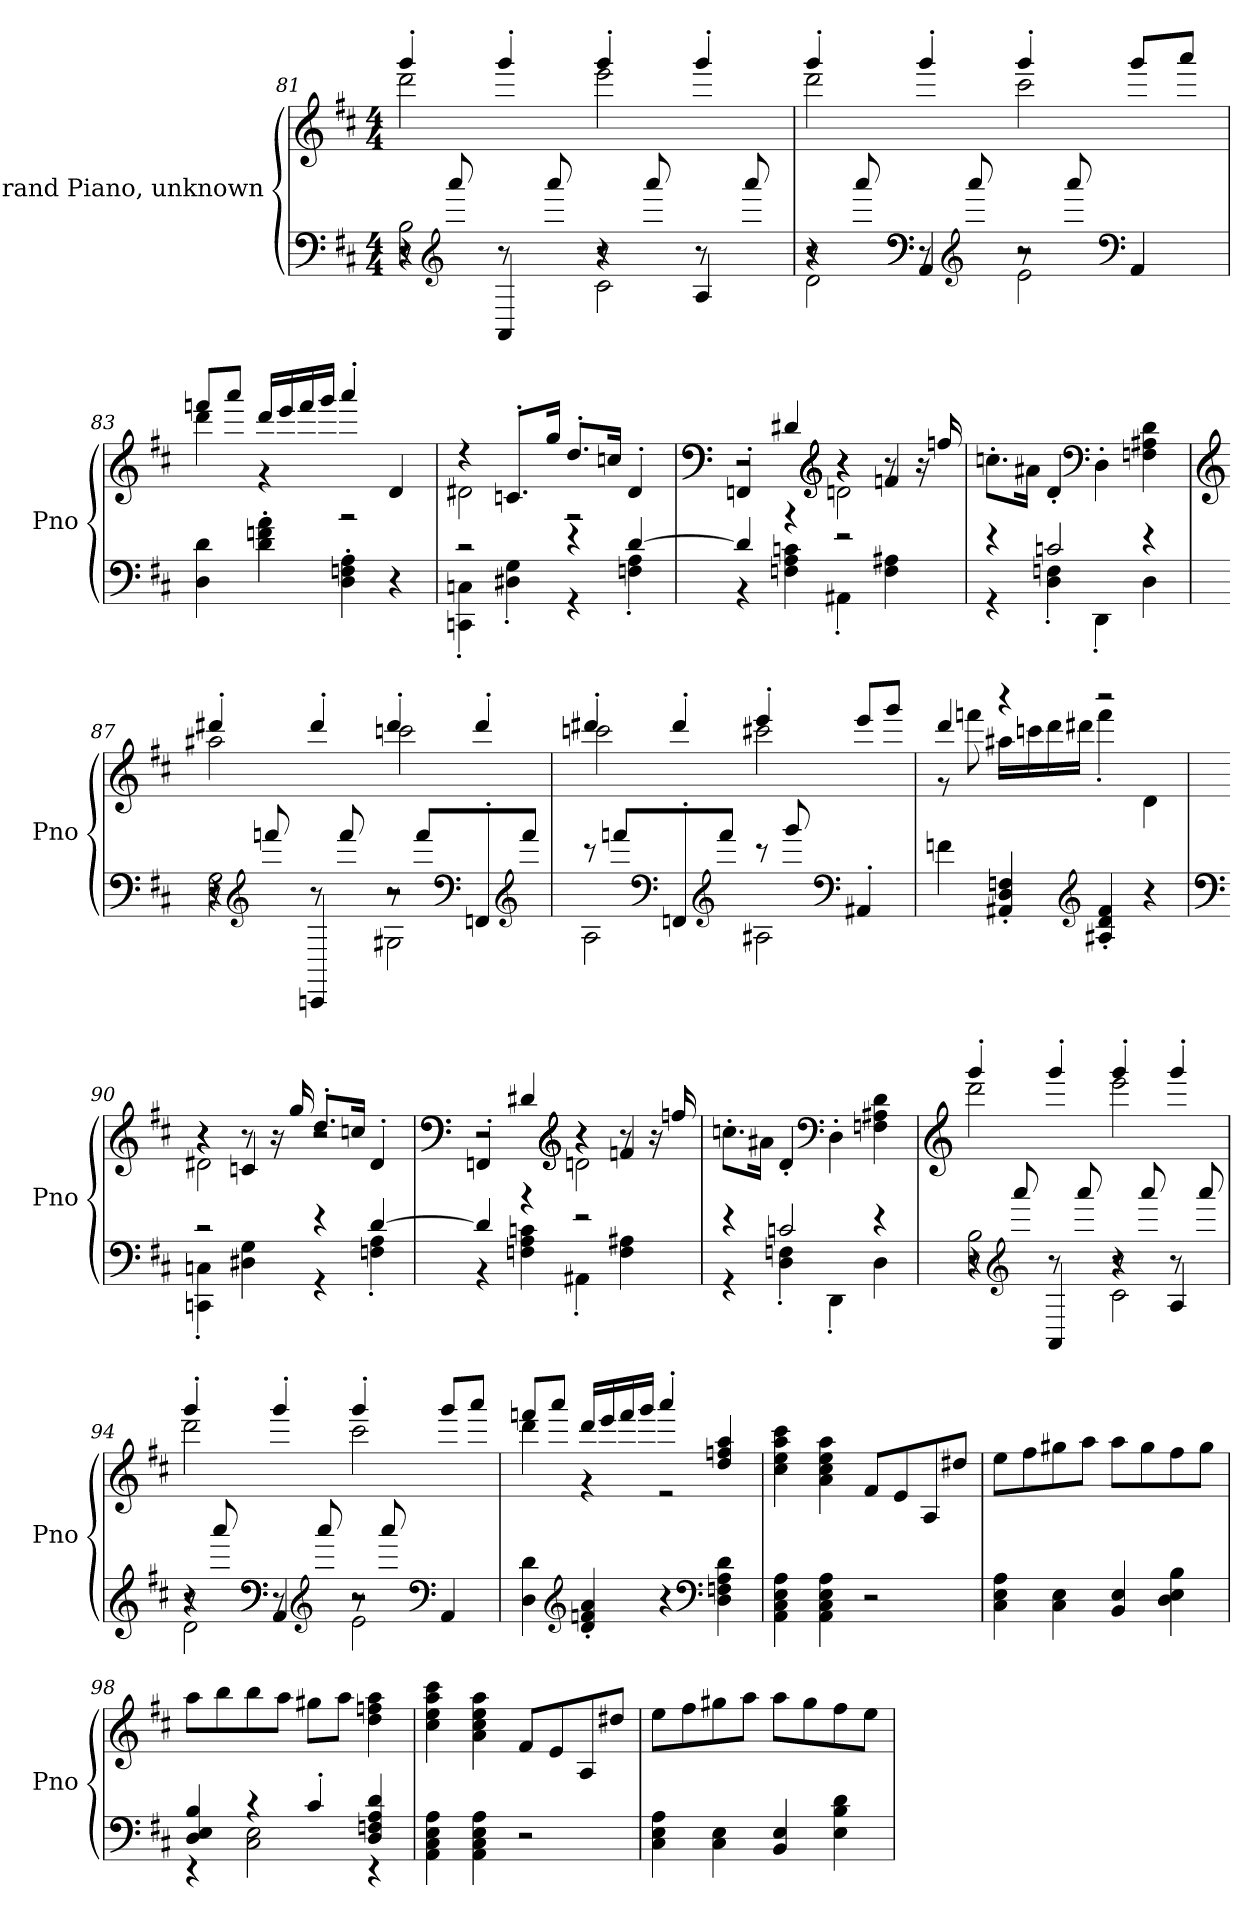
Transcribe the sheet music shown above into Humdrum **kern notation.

**kern	**kern
*part1	*part1
*staff2	*staff1
*I"Grand Piano, unknown	*
*I'Pno	*
!!LO:PB:g=z
*clefF4	*clefG2
*k[f#c#]	*k[f#c#]
*M4/4	*M4/4
=81	=81
*^	*^
*	*^	*	*
8r	2B\	4r	4ggg'/	2ddd\
*clefG2	*	*	*	*
8aaa/	.	.	.	.
8r	.	4AA/	4ggg'/	.
8aaa/	.	.	.	.
8r	2c#\	4r	4ggg'/	2eee\
8aaa/	.	.	.	.
8r	.	4A/	4ggg'/	.
8aaa/	.	.	.	.
=82	=82	=82	=82	=82
8r	2d\	4r	4ggg'/	2ddd\
8aaa/	.	.	.	.
*clefF4	*	*	*	*
8r	.	4AA/	4ggg'/	.
*clefG2	*	*	*	*
8aaa/	.	.	.	.
8r	2e\	2r	4ggg'/	2ccc#\
8aaa/	.	.	.	.
*clefF4	*	*	*	*
4AA/	.	.	8ggg/L	.
.	.	.	8aaa/J	.
*v	*v	*v	*	*
=83	=83	=83
4D\ 4d\	8fffn/L	4ddd\
.	8aaa/J	.
4d\' 4fn\' 4a\'	16ddd/LL	4r
.	16eee/	.
.	16fff/	.
.	16ggg/JJ	.
4D\' 4Fn\' 4A\'	4aaa'/	2r
4r	4d/	.
=84	=84	=84
*^	*	*
2r	4CCn\' 4Cn\'	4r	2d#X\
.	4D#X\' 4G\'	8.cn'/L	.
.	.	16gg/Jk	.
4r	4r	8.dd'/L	2r
.	.	16ccn/Jk	.
[4d/	4Fn\' 4A\'	4d#'/	.
*	*	*v	*v
!!LO:LB:g=z
=85	=85	=85
*	*	*clefF4
*	*	*^
*	*	*	*^
4d/]	4r	2r	2r	4FFn'/
4r	4Fn\ 4A\ 4cn\	.	.	4d#X/
*	*	*clefG2	*	*
2r	4AA#X'\	4r	2dn\	4r
.	4F\ 4A#X\	4fn/	.	8r
.	.	.	.	16r
.	.	.	.	16ffn/
*	*	*v	*v	*v
=86	=86	=86
4r	4r	8.ccn'\L
.	.	16a#X\Jk
2cn/	4D\' 4Fn\'	4d'/
*	*	*clefF4
.	4DD'\	4D'\
4r	4D\	4Fn\ 4A#X\ 4d\
*v	*v	*
=87	=87
*	*clefG2
*^	*^
*	*^	*	*
8r	2G\	4r	4ddd#X'/	2aa#X\
*clefG2	*	*	*	*
8fffn/	.	.	.	.
8r	.	4CCn/	4ddd#'/	.
8fff/	.	.	.	.
8r	2G#X\	2r	4ddd#'/	2cccn\
8fff/L	.	.	.	.
*clefF4	*	*	*	*
8FFn'/	.	.	4ddd#'/	.
*clefG2	*	*	*	*
8fff/J	.	.	.	.
*	*v	*v	*	*
!!LO:LB:g=z	!!
=88	=88	=88	=88
8r	2A\	4ddd#X'/	2cccn\
8fffn/L	.	.	.
*clefF4	*	*	*
8FFn'/	.	4ddd#'/	.
*clefG2	*	*	*
8fff/J	.	.	.
8r	2A#X\	4eee'/	2ccc#X\
8ggg/	.	.	.
*clefF4	*	*	*
4AA#X'/	.	8eee/L	.
.	.	8ggg/J	.
*v	*v	*	*
=89	=89	=89
4fn\	4ddd/	8r
.	.	8fffn\
4AA#X/' 4D/' 4Fn/'	4r	16aa#X\LL
.	.	16cccn\
.	.	16ddd\
.	.	16ddd#X\JJ
*clefG2	*	*
4A#X/' 4d/' 4f/'	2r	4fff'\
4r	.	4d\
*	*v	*v
=90	=90
*clefF4	*
*^	*^
*	*	*	*^
2r	4CCn\' 4Cn\'	4r	2d#X\	4r
.	4D#X\ 4G\	8r	.	4cn/
.	.	16r	.	.
.	.	16gg/	.	.
4r	4r	8.dd'/L	2r	2r
.	.	16ccn/Jk	.	.
[4d/	4Fn\' 4A\'	4d#'/	.	.
!!LO:LB:g=z	!!	!!
=91	=91	=91	=91	=91
*	*	*clefF4	*	*
4d/]	4r	2r	2r	4FFn'/
4r	4Fn\ 4A\ 4cn\	.	.	4d#X/
*	*	*clefG2	*	*
2r	4AA#X'\	4r	2dn\	4r
.	4F\ 4A#X\	4fn/	.	8r
.	.	.	.	16r
.	.	.	.	16ffn/
*	*	*v	*v	*v
=92	=92	=92
4r	4r	8.ccn'\L
.	.	16a#X\Jk
2cn/	4D\' 4Fn\'	4d'/
*	*	*clefF4
.	4DD'\	4D'\
4r	4D\	4Fn\ 4A#X\ 4d\
*v	*v	*
=93	=93
*	*clefG2
*^	*^
*	*^	*	*
8r	2B\	4r	4ggg'/	2ddd\
*clefG2	*	*	*	*
8aaa/	.	.	.	.
8r	.	4AA/	4ggg'/	.
8aaa/	.	.	.	.
8r	2c#\	4r	4ggg'/	2eee\
8aaa/	.	.	.	.
8r	.	4A/	4ggg'/	.
8aaa/	.	.	.	.
!!LO:LB:g=z	!!
=94	=94	=94	=94	=94
8r	2d\	4r	4ggg'/	2ddd\
8aaa/	.	.	.	.
*clefF4	*	*	*	*
8r	.	4AA/	4ggg'/	.
*clefG2	*	*	*	*
8aaa/	.	.	.	.
8r	2e\	2r	4ggg'/	2ccc#\
8aaa/	.	.	.	.
*clefF4	*	*	*	*
4AA/	.	.	8ggg/L	.
.	.	.	8aaa/J	.
*v	*v	*v	*	*
=95	=95	=95
4D\ 4d\	8fffn/L	4ddd\
.	8aaa/J	.
*clefG2	*	*
4d/' 4fn/' 4a/'	16ddd/LL	4r
.	16eee/	.
.	16fff/	.
.	16ggg/JJ	.
4r	4aaa'/	2r
*clefF4	*	*
4D\ 4Fn\ 4A\ 4d\	4dd/ 4ffn/ 4aa/	.
*	*v	*v
=96	=96
4AA\ 4C#\ 4E\ 4A\	4cc#\ 4ee\ 4aa\ 4ccc#\
4AA\ 4C#\ 4E\ 4A\	4a\ 4cc#\ 4ee\ 4aa\
2r	8f#/L
.	8e/
.	8A/
.	8dd#X/J
=97	=97
4C#\ 4E\ 4A\	8ee\L
.	8ff#\
4C#\ 4E\	8gg#X\
.	8aa\J
4BB/ 4E/	8aa\L
.	8gg#\
4D\ 4E\ 4B\	8ff#\
.	8gg#\J
!!LO:PB:g=z
=98	=98
*^	*
4D/ 4E/ 4B/	4r	8aa\L
.	.	8bb\
4r	2C#\ 2E\	8bb\
.	.	8aa\J
4c#'/	.	8gg#X\L
.	.	8aa\J
4D/ 4Fn/ 4A/ 4d/	4r	4dd\ 4ffn\ 4aa\
*v	*v	*
=99	=99
4AA\ 4C#\ 4E\ 4A\	4cc#\ 4ee\ 4aa\ 4ccc#\
4AA\ 4C#\ 4E\ 4A\	4a\ 4cc#\ 4ee\ 4aa\
2r	8f#/L
.	8e/
.	8A/
.	8dd#X/J
=100	=100
4C#\ 4E\ 4A\	8ee\L
.	8ff#\
4C#\ 4E\	8gg#X\
.	8aa\J
4BB/ 4E/	8aa\L
.	8gg#\
4E\ 4B\ 4d\	8ff#\
.	8ee\J
=	=
*-	*-
